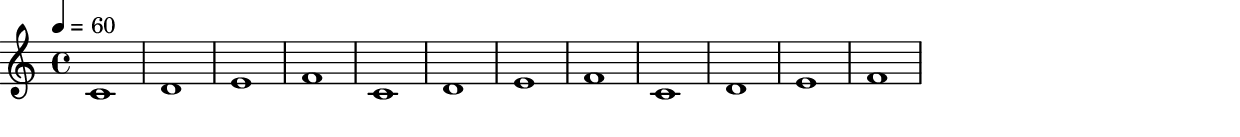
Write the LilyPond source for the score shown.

%% Generated by lilypond-book
%% Options: [exampleindent=10.16\mm,indent=0\mm,line-width=160\mm,paper-height=845.047\pt,paper-width=597.508\pt,papersize='(cons (* 597.508 pt) (* 845.047 pt))]
\include "lilypond-book-preamble.ly"


% ****************************************************************
% Start cut-&-pastable-section
% ****************************************************************

#(ly:set-option 'eps-box-padding 3.000000)



\paper {
  #(set-paper-size '(cons (* 597.508 pt) (* 845.047 pt)))
  indent = 0\mm
  line-width = 160\mm
  % offset the left padding, also add 1mm as lilypond creates cropped
  % images with a little space on the right
  line-width = #(- line-width (* mm  3.000000) (* mm 1))
}

\layout {
  
}




% ****************************************************************
% ly snippet:
% ****************************************************************
\sourcefilename "out-www/recovered/repeat-segno-midi.ly"
\sourcefileline 0
% Lily was here -- automatically converted by midi2ly.py from out-www/repeat-segno.midi
\version "2.14.0"

\layout {
  \context {
    \Voice
    \remove Note_heads_engraver
    \consists Completion_heads_engraver
    \remove Rest_engraver
    \consists Completion_rest_engraver
  }
}

% included from ./out-www/repeat-segno.header
\header {
texidoc=""
options=""
}
% end

trackAchannelA = {
  
  % [TEXT_EVENT] creator: 
  
  % [TEXT_EVENT] LilyPond 2.25.81              
  
  \time 4/4
  
  \tempo 4 = 60
  \skip 1 
  | % 2
  
  % [MARKER] ~~~~
  \skip 1 
  | % 3
  
  % [MARKER] ~~~~
  \skip \breve. 
  % [MARKER] ~~~~~~~~
  \skip 1 
  | % 7
  
  % [MARKER] ~~~~~~~~
  \skip \breve. 
  % [MARKER] ~~~~~~~3~~~~~~~
  \skip 1 
  | % 11
  
  % [MARKER] ~~~~~~~3~~~~~~~
  \skip \breve 
}

trackA = <<
  \context Voice = voiceA \trackAchannelA
>>


trackBchannelA = {
  
  \set Staff.instrumentName = "\new:"
  \skip \maxima. 
}

trackBchannelB = \relative c {
  c'1 
  | % 2
  d 
  | % 3
  e 
  | % 4
  f 
  | % 5
  c 
  | % 6
  d 
  | % 7
  e 
  | % 8
  f 
  | % 9
  c 
  | % 10
  d 
  | % 11
  e 
  | % 12
  f 
  | % 13
  
}

trackB = <<
  \context Voice = voiceA \trackBchannelA
  \context Voice = voiceB \trackBchannelB
>>


\score {
  <<
    \context Staff=trackB \trackA
    \context Staff=trackB \trackB
  >>
  \layout {}
  \midi {}
}



% ****************************************************************
% end ly snippet
% ****************************************************************
